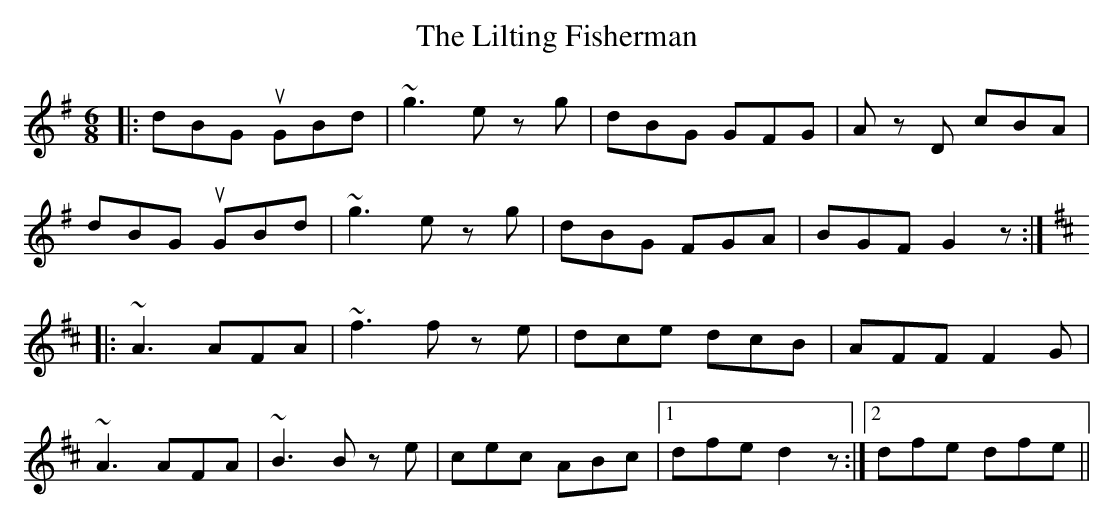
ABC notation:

X:1
T: The Lilting Fisherman
M: 6/8
L: 1/8
K: Gmaj
|:dBG uGBd|~g3 ez g|dBG GFG|Az D cBA|
dBG uGBd|~g3 ez g|dBG FGA|BGF G2z :|
K:D Major
|:~A3 AFA|~f3 fz e|dce dcB|AFF F2 G|
~A3 AFA|~B3 Bz e|cec ABc|[1dfe d2z:|[2dfe dfe||
